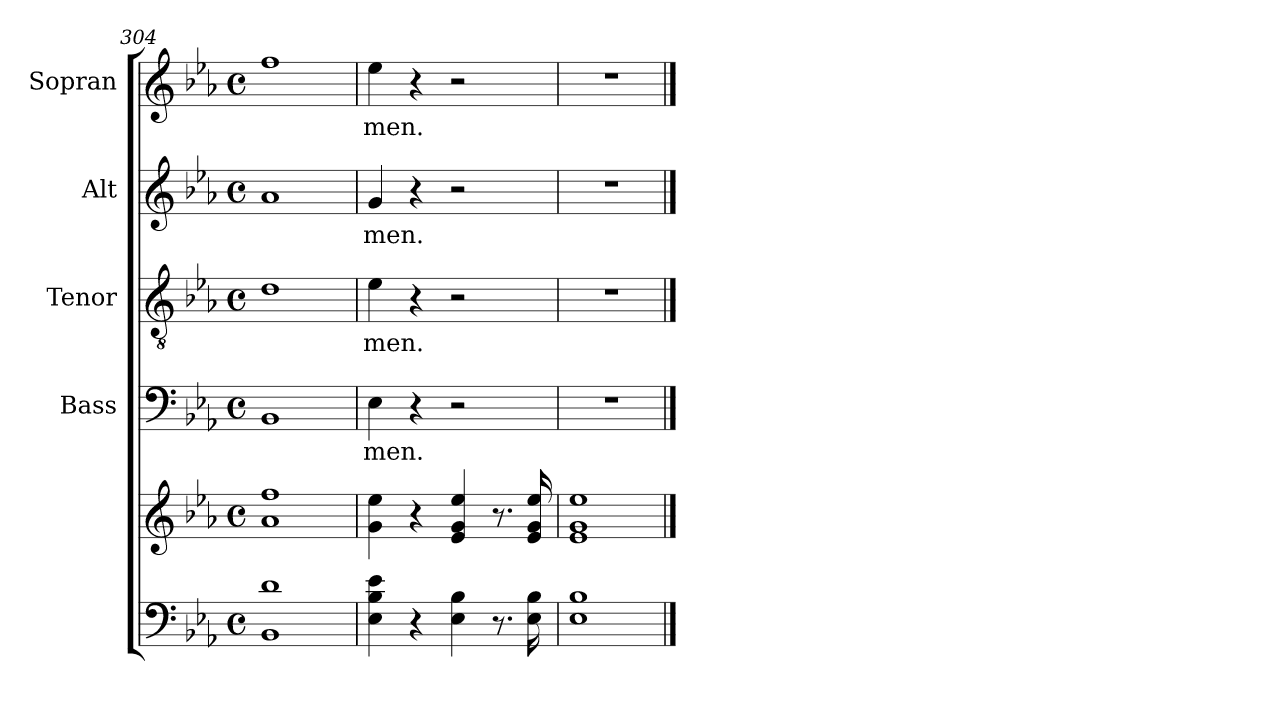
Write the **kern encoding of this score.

**kern	**kern	**kern	**text	**kern	**text	**kern	**text	**kern	**text
*part5	*part5	*part4	*part4	*part3	*part3	*part2	*part2	*part1	*part1
*staff6	*staff5	*staff4	*staff4	*staff3	*staff3	*staff2	*staff2	*staff1	*staff1
*	*	*I"Bass	*	*I"Tenor	*	*I"Alt	*	*I"Sopran	*
*	*	*I'B.	*	*I'T.	*	*I'A.	*	*I'S.	*
*clefF4	*clefG2	*clefF4	*	*clefGv2	*	*clefG2	*	*clefG2	*
*k[b-e-a-]	*k[b-e-a-]	*k[b-e-a-]	*	*k[b-e-a-]	*	*k[b-e-a-]	*	*k[b-e-a-]	*
*E-:	*E-:	*E-:	*	*E-:	*	*E-:	*	*E-:	*
*M4/4	*M4/4	*M4/4	*	*M4/4	*	*M4/4	*	*M4/4	*
*met(c)	*met(c)	*met(c)	*	*met(c)	*	*met(c)	*	*met(c)	*
=304	=304	=304	=304	=304	=304	=304	=304	=304	=304
*^	*	*	*	*	*	*	*	*	*
1d	1BB-	1a- 1ff	1BB-	.	1d	.	1a-	.	1ff	.
=305	=305	=305	=305	=305	=305	=305	=305	=305	=305	=305
!	!	!	!	!LO:LY:b	!	!LO:LY:b	!	!LO:LY:b	!	!LO:LY:b
*v	*v	*	*	*	*	*	*	*	*	*
4E-\ 4B-\ 4e-\	4g\ 4ee-\	4E-\	-men.	4e-\	-men.	4g/	-men.	4ee-\	-men.
4r	4r	4r	.	4r	.	4r	.	4r	.
4E-\ 4B-\	4e-/ 4g/ 4ee-/	2r	.	2r	.	2r	.	2r	.
8.r	8.r	.	.	.	.	.	.	.	.
16E-\ 16B-\	16e-/ 16g/ 16ee-/	.	.	.	.	.	.	.	.
=306	=306	=306	=306	=306	=306	=306	=306	=306	=306
1E- 1B-	1e- 1g 1ee-	1r	.	1r	.	1r	.	1r	.
==	==	==	==	==	==	==	==	==	==
*-	*-	*-	*-	*-	*-	*-	*-	*-	*-
